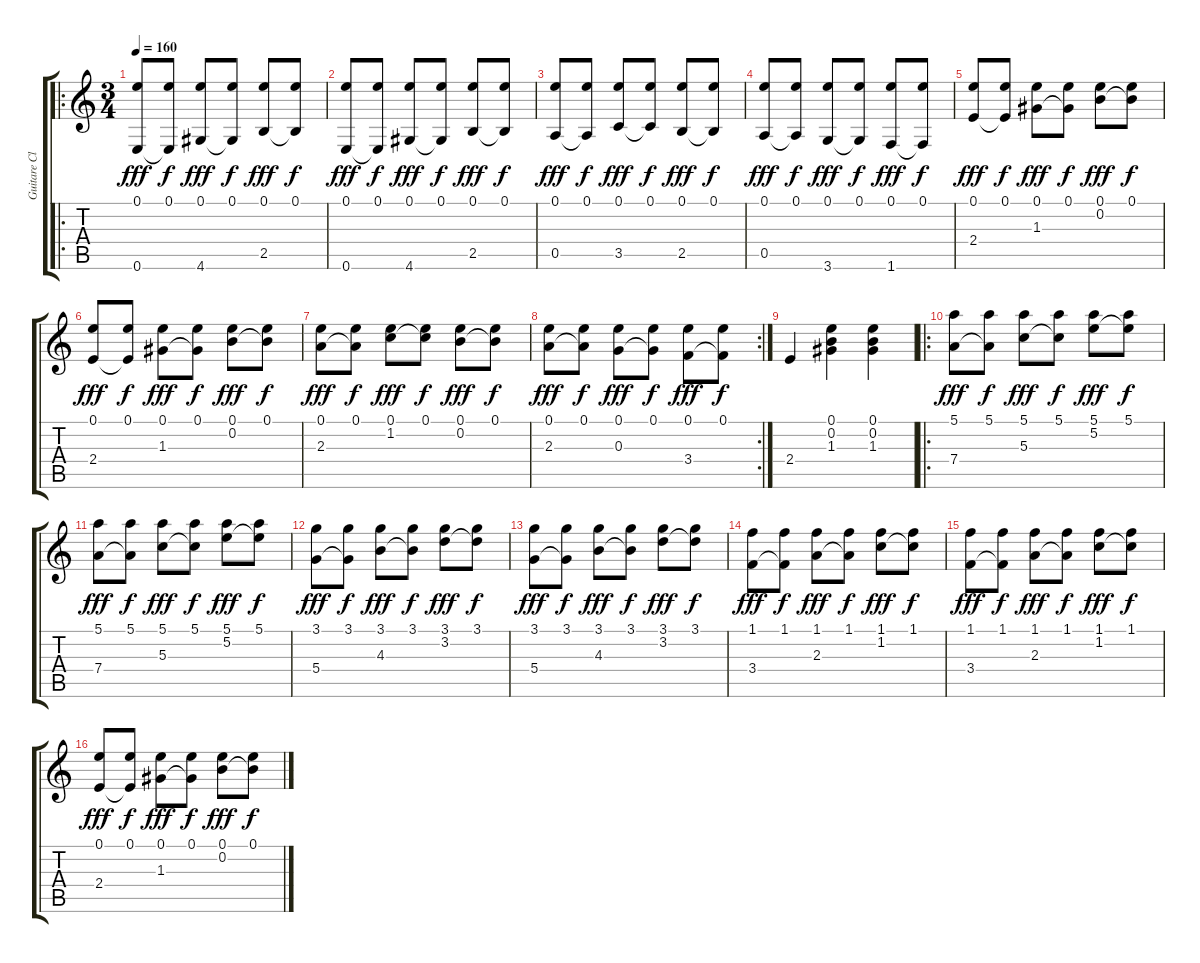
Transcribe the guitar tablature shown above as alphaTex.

\track ("Guitare Classique" "Guitare Cl") {instrument acousticguitarnylon}
\staff {score tabs}
\tuning (E4 B3 G3 D3 A2 E2) {hide}
\ro
\ts (3 4)
\tempo 160
\clef g2
\ks c
(0.1 0.6).8{dy fff instrument acousticguitarnylon} (0.1 0.6{t}).8{dy f} (0.1 4.6).8{dy fff} (0.1 4.6{t}).8{dy f} (0.1 2.5).8{dy fff} (0.1 2.5{t}).8{dy f} |
(0.1 0.6).8{dy fff} (0.1 0.6{t}).8{dy f} (0.1 4.6).8{dy fff} (0.1 4.6{t}).8{dy f} (0.1 2.5).8{dy fff} (0.1 2.5{t}).8{dy f} |
(0.1 0.5).8{dy fff} (0.1 0.5{t}).8{dy f} (0.1 3.5).8{dy fff} (0.1 3.5{t}).8{dy f} (0.1 2.5).8{dy fff} (0.1 2.5{t}).8{dy f} |
(0.1 0.5).8{dy fff} (0.1 0.5{t}).8{dy f} (0.1 3.6).8{dy fff} (0.1 3.6{t}).8{dy f} (0.1 1.6).8{dy fff} (0.1 1.6{t}).8{dy f} |
(0.1 2.4).8{dy fff} (0.1 2.4{t}).8{dy f} (0.1 1.3).8{dy fff} (0.1 1.3{t}).8{dy f} (0.1 0.2).8{dy fff} (0.1 0.2{t}).8{dy f} |
(0.1 2.4).8{dy fff} (0.1 2.4{t}).8{dy f} (0.1 1.3).8{dy fff} (0.1 1.3{t}).8{dy f} (0.1 0.2).8{dy fff} (0.1 0.2{t}).8{dy f} |
(0.1 2.3).8{dy fff} (0.1 2.3{t}).8{dy f} (0.1 1.2).8{dy fff} (0.1 1.2{t}).8{dy f} (0.1 0.2).8{dy fff} (0.1 0.2{t}).8{dy f} |
\rc 2
(0.1 2.3).8{dy fff} (0.1 2.3{t}).8{dy f} (0.1 0.3).8{dy fff} (0.1 0.3{t}).8{dy f} (0.1 3.4).8{dy fff} (0.1 3.4{t}).8{dy f} |
2.4.4 (0.1 0.2 1.3).4 (0.1 0.2 1.3).4 |
\ro
(5.1 7.4).8{dy fff} (5.1 7.4{t}).8{dy f} (5.1 5.3).8{dy fff} (5.1 5.3{t}).8{dy f} (5.1 5.2).8{dy fff} (5.1 5.2{t}).8{dy f} |
(5.1 7.4).8{dy fff} (5.1 7.4{t}).8{dy f} (5.1 5.3).8{dy fff} (5.1 5.3{t}).8{dy f} (5.1 5.2).8{dy fff} (5.1 5.2{t}).8{dy f} |
(3.1 5.4).8{dy fff} (3.1 5.4{t}).8{dy f} (3.1 4.3).8{dy fff} (3.1 4.3{t}).8{dy f} (3.1 3.2).8{dy fff} (3.1 3.2{t}).8{dy f} |
(3.1 5.4).8{dy fff} (3.1 5.4{t}).8{dy f} (3.1 4.3).8{dy fff} (3.1 4.3{t}).8{dy f} (3.1 3.2).8{dy fff} (3.1 3.2{t}).8{dy f} |
(1.1 3.4).8{dy fff} (1.1 3.4{t}).8{dy f} (1.1 2.3).8{dy fff} (1.1 2.3{t}).8{dy f} (1.1 1.2).8{dy fff} (1.1 1.2{t}).8{dy f} |
(1.1 3.4).8{dy fff} (1.1 3.4{t}).8{dy f} (1.1 2.3).8{dy fff} (1.1 2.3{t}).8{dy f} (1.1 1.2).8{dy fff} (1.1 1.2{t}).8{dy f} |
(0.1 2.4).8{dy fff} (0.1 2.4{t}).8{dy f} (0.1 1.3).8{dy fff} (0.1 1.3{t}).8{dy f} (0.1 0.2).8{dy fff} (0.1 0.2{t}).8{dy f}
